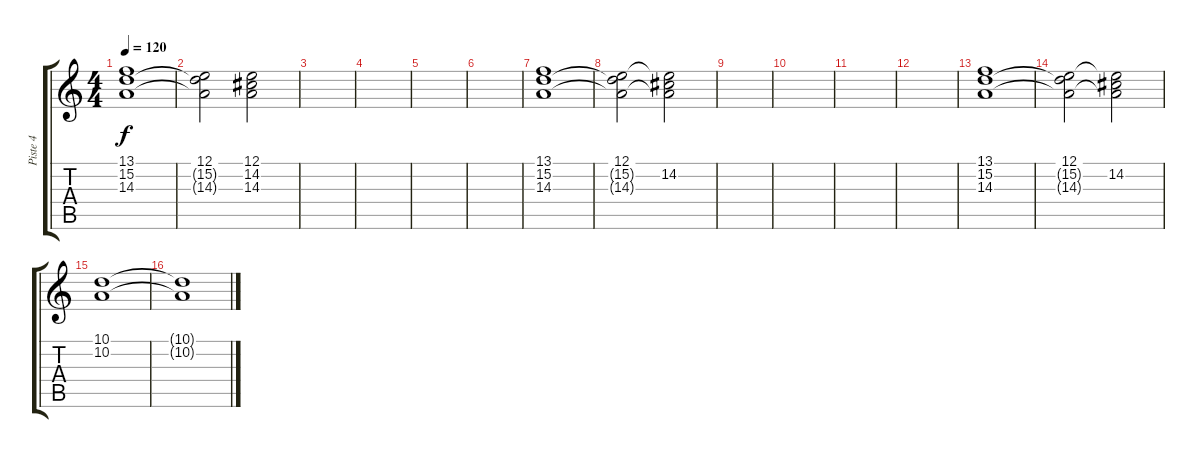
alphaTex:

\track ("Piste 4" "Piste 4") {instrument pad4choir}
\staff {score tabs}
\tuning (E4 B3 G3 D3 A2 E2) {hide}
\ts (4 4)
\tempo 120
\clef g2
\ks c
(13.1 15.2 14.3).1{dy f} |
(12.1 15.2{t} 14.3{t}).2 (12.1 14.2 14.3).2 |
|
|
|
|
(13.1 15.2 14.3).1 |
(12.1 15.2{t} 14.3{t}).2 (12.1{t} 14.2 14.3{t}).2 |
|
|
|
|
(13.1 15.2 14.3).1 |
(12.1 15.2{t} 14.3{t}).2 (12.1{t} 14.2 14.3{t}).2 |
(10.1 10.2).1 |
(10.1{t} 10.2{t}).1
